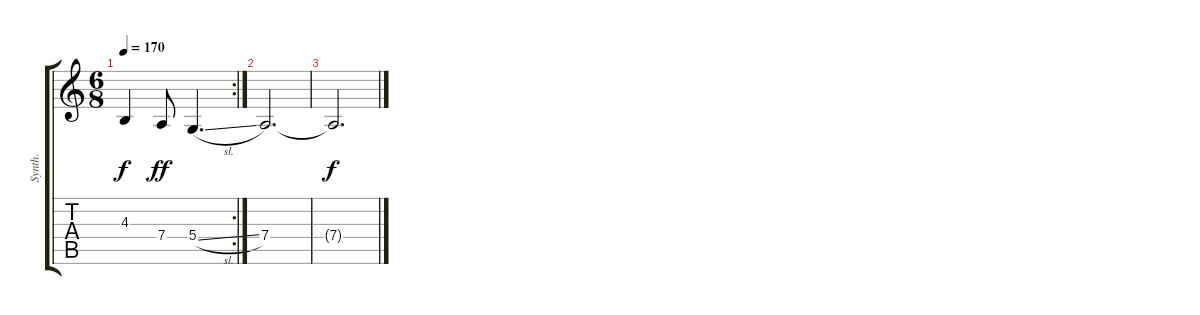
\track ("Synth." "Synth.") {instrument synthbrass1}
\staff {score tabs}
\tuning (E4 B3 G3 D3 A2 E2) {hide}
\rc 2
\ts (6 8)
\tempo 170
\clef g2
\ks c
4.3{t}.4{dy f} 7.4.8{dy ff} 5.4{sl}.4{d} |
7.4.2{d} |
7.4{t}.2{d dy f}
